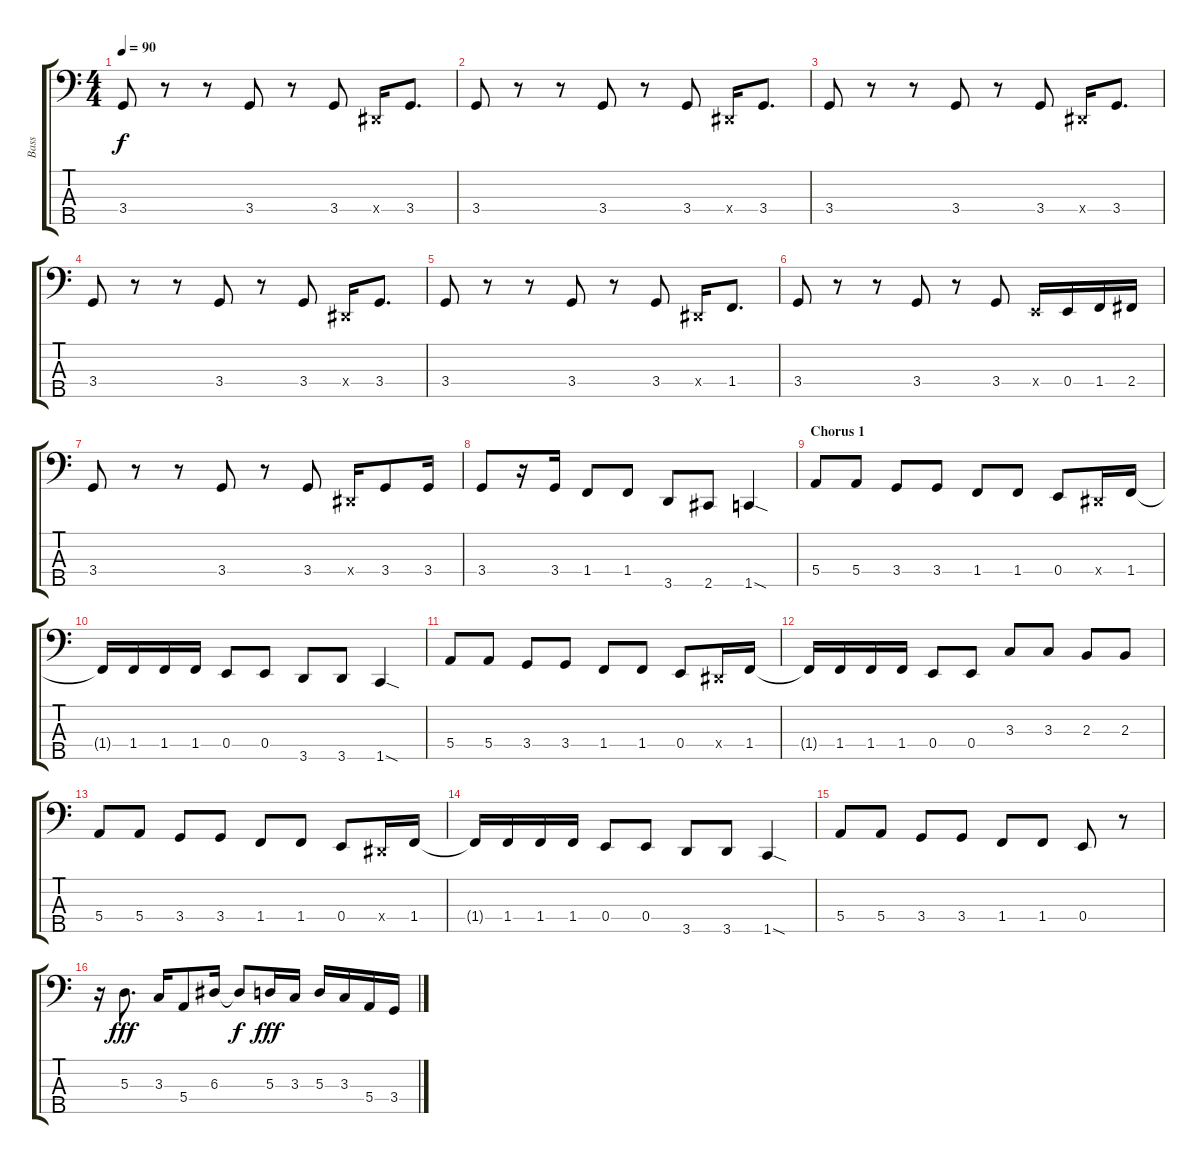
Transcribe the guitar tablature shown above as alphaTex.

\track ("Bass" "Bass") {instrument electricbassfinger}
\staff {score tabs}
\tuning (G2 D2 A1 E1 B0) {hide}
\ts (4 4)
\tempo 90
\clef f4
\ks c
3.4.8{dy f} r.8 r.8 3.4.8 r.8 3.4.8 -1.4{x}.16 3.4.8{d} |
3.4.8 r.8 r.8 3.4.8 r.8 3.4.8 -1.4{x}.16 3.4.8{d} |
3.4.8 r.8 r.8 3.4.8 r.8 3.4.8 -1.4{x}.16 3.4.8{d} |
3.4.8 r.8 r.8 3.4.8 r.8 3.4.8 -1.4{x}.16 3.4.8{d} |
3.4.8 r.8 r.8 3.4.8 r.8 3.4.8 -1.4{x}.16 1.4.8{d} |
3.4.8 r.8 r.8 3.4.8 r.8 3.4.8 0.4{x}.16 0.4.16 1.4.16 2.4.16 |
3.4.8 r.8 r.8 3.4.8 r.8 3.4.8 -1.4{x}.16 3.4.8 3.4.16 |
3.4.8 r.16 3.4.16 1.4.8 1.4.8 3.5.8 2.5.8 1.5{sod}.4 |
\section ("" "Chorus 1")
5.4.8 5.4.8 3.4.8 3.4.8 1.4.8 1.4.8 0.4.8 -1.4{x}.16 1.4.16 |
1.4{t}.16 1.4.16 1.4.16 1.4.16 0.4.8 0.4.8 3.5.8 3.5.8 1.5{sod}.4 |
5.4.8 5.4.8 3.4.8 3.4.8 1.4.8 1.4.8 0.4.8 -1.4{x}.16 1.4.16 |
1.4{t}.16 1.4.16 1.4.16 1.4.16 0.4.8 0.4.8 3.3.8 3.3.8 2.3.8 2.3.8 |
5.4.8 5.4.8 3.4.8 3.4.8 1.4.8 1.4.8 0.4.8 -1.4{x}.16 1.4.16 |
1.4{t}.16 1.4.16 1.4.16 1.4.16 0.4.8 0.4.8 3.5.8 3.5.8 1.5{sod}.4 |
5.4.8 5.4.8 3.4.8 3.4.8 1.4.8 1.4.8 0.4.8 r.8 |
r.16 5.3.8{d dy fff} 3.3.16 5.4.8 6.3.16 6.3{t}.8{dy f} 5.3.16{dy fff} 3.3.16 5.3.16 3.3.16 5.4.16 3.4.16
